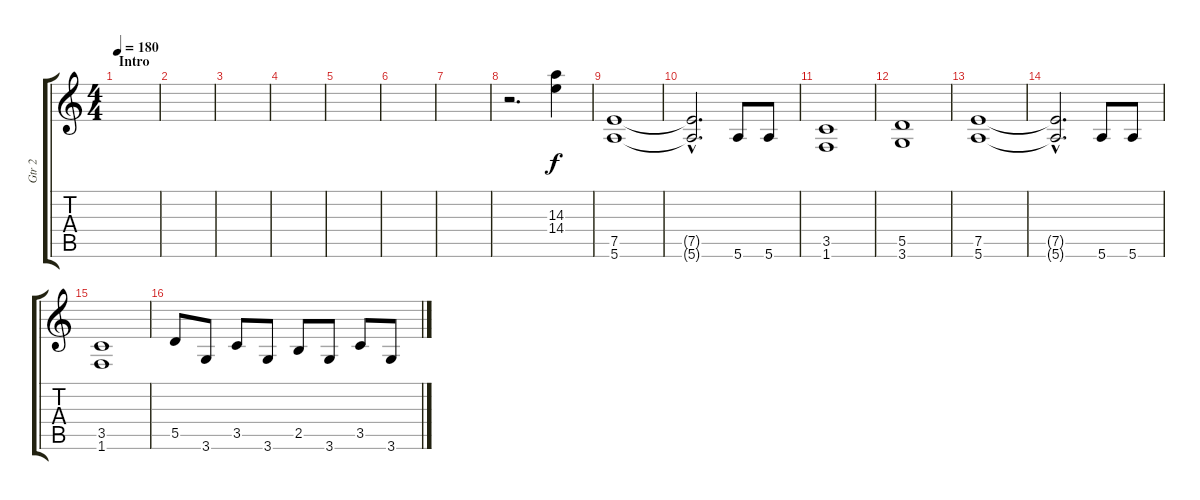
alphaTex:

\track ("Gtr 2" "Gtr 2") {instrument distortionguitar}
\staff {score tabs}
\tuning (E4 B3 G3 D3 A2 E2) {hide}
\ts (4 4)
\section ("" "Intro")
\tempo 180
\clef g2
\ks c
|
|
|
|
|
|
|
r.2{d} (14.3 14.4).4 |
(7.5 5.6).1 |
(7.5{hac t} 5.6{hac t}).2{d} 5.6.8 5.6.8 |
(3.5 1.6).1 |
(5.5 3.6).1 |
(7.5 5.6).1 |
(7.5{hac t} 5.6{hac t}).2{d} 5.6.8 5.6.8 |
(3.5 1.6).1 |
5.5.8 3.6.8 3.5.8 3.6.8 2.5.8 3.6.8 3.5.8 3.6.8
